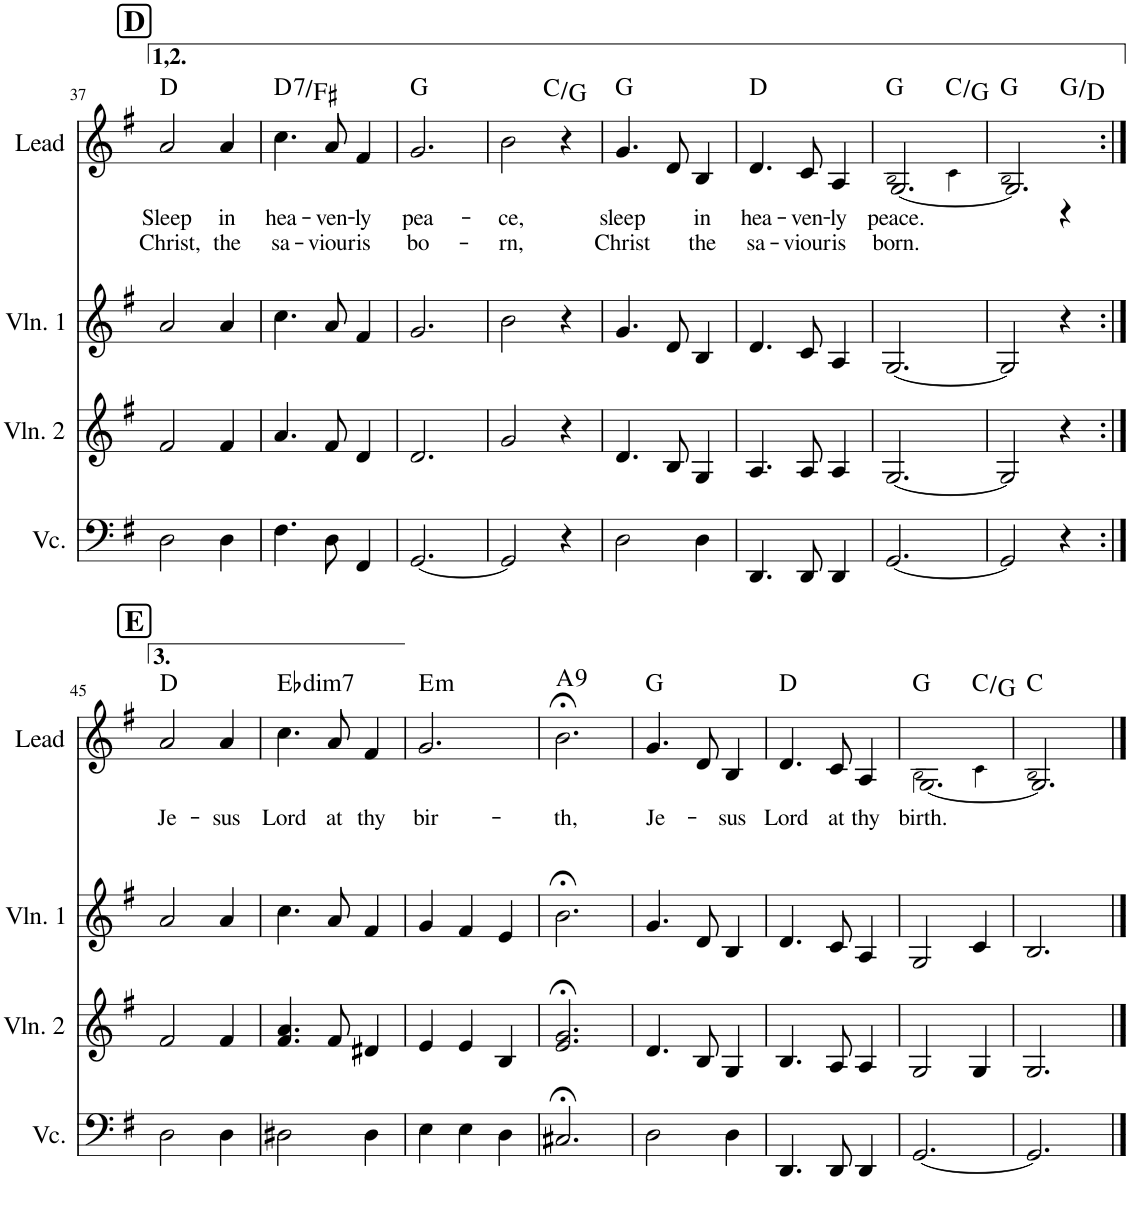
**kern	**kern	**kern	**kern	**text	**text	**harte
*part4	*part3	*part2	*part1	*part1	*part1	*part1
*staff4	*staff3	*staff2	*staff1	*staff1	*staff1	*
*I"Violoncello	*I"Violin 2	*I"Violin 1	*I"Lead	*	*	*
*I'Vc.	*I'Vln. 2	*I'Vln. 1	*I'Lead	*	*	*
!!LO:PB:g=z
*clefF4	*clefG2	*clefG2	*clefG2	*	*	*
*k[f#]	*k[f#]	*k[f#]	*k[f#]	*	*	*
*M3/4	*M3/4	*M3/4	*M3/4	*	*	*
!!LO:REH:place=s1:a:B:cj:fs=14:t=D
=37	=37	=37	=37	=37	=37	=37
!	!	!	!	!LO:LY:b	!LO:LY:b	!
2D\	2f#/	2a/	2a/	Sleep	Christ,	D:maj
!	!	!	!	!LO:LY:b	!LO:LY:b	!
4D\	4f#/	4a/	4a/	in	the	.
=38	=38	=38	=38	=38	=38	=38
!	!	!	!	!LO:LY:b	!LO:LY:b	!LO:H:kt=7
4.F#\	4.a/	4.cc\	4.cc\	hea-	sa-	D:7/3
!	!	!	!	!LO:LY:b	!LO:LY:b	!
8D\	8f#/	8a/	8a/	-ven-	-viour	.
!	!	!	!	!LO:LY:b	!LO:LY:b	!
4FF#/	4d/	4f#/	4f#/	-ly	is	.
=39	=39	=39	=39	=39	=39	=39
!	!	!	!	!LO:LY:b	!LO:LY:b	!
[2.GG/	2.d/	2.g/	2.g/	pea-	bo-	G:maj
=40	=40	=40	=40	=40	=40	=40
!	!	!	!	!LO:LY:b	!LO:LY:b	!
2GG/]	2g/	2b\	2b\	-ce,	-rn,	.
4r	4r	4r	4r	.	.	C:maj/5
=41	=41	=41	=41	=41	=41	=41
!	!	!	!	!LO:LY:b	!LO:LY:b	!
2D\	4.d/	4.g/	4.g/	sleep	Christ	G:maj
.	8B/	8d/	8d/	.	.	.
!	!	!	!	!LO:LY:b	!LO:LY:b	!
4D\	4G/	4B/	4B/	in	the	.
=42	=42	=42	=42	=42	=42	=42
!	!	!	!	!LO:LY:b	!LO:LY:b	!
4.DD/	4.A/	4.d/	4.d/	hea-	sa-	D:maj
!	!	!	!	!LO:LY:b	!LO:LY:b	!
8DD/	8A/	8c/	8c/	-ven-	-viour	.
!	!	!	!	!LO:LY:b	!LO:LY:b	!
4DD/	4A/	4A/	4A/	-ly	is	.
=43	=43	=43	=43	=43	=43	=43
!	!	!	!	!LO:LY:b	!LO:LY:b	!
*	*	*	*^	*	*	*
[2.GG/	[2.G/	[2.G/	[<2.G/	2B!	peace.	born.	G:maj
.	.	.	.	4c!\	.	.	C:maj/5
=44	=44	=44	=44	=44	=44	=44	=44
2GG/]	2G/]	2G/]	2.G/]	2B!	.	.	G:maj
4r	4r	4r	.	4r	.	.	G:maj/5
!!LO:LB:g=z
!!LO:REH:place=s1:a:B:cj:fs=14:t=E
=45:|!	=45:|!	=45:|!	=45:|!	=45:|!	=45:|!	=45:|!	=45:|!
!	!	!	!	!	!LO:LY:b	!	!
*	*	*	*v	*v	*	*	*
2D\	2f#/	2a/	2a/	Je-	.	D:maj
!	!	!	!	!LO:LY:b	!	!
4D\	4f#/	4a/	4a/	-sus	.	.
=46	=46	=46	=46	=46	=46	=46
!	!	!	!	!LO:LY:b	!	!LO:H:kt=dim7
2D#X\	4.f#/ 4.a/	4.cc\	4.cc\	Lord	.	Eb:dim7
!	!	!	!	!LO:LY:b	!	!
.	8f#/	8a/	8a/	at	.	.
!	!	!	!	!LO:LY:b	!	!
4D#\	4d#X/	4f#/	4f#/	thy	.	.
=47	=47	=47	=47	=47	=47	=47
!	!	!	!	!LO:LY:b	!	!LO:H:kt=m
4E\	4e/	4g/	2.g/	bir-	.	E:min
4E\	4e/	4f#/	.	.	.	.
4D\	4B/	4e/	.	.	.	.
=48	=48	=48	=48	=48	=48	=48
!	!	!	!	!LO:LY:b	!	!LO:H:kt=9
2.C#X;</	2.e/;< 2.g/;<	2.b;<\	2.b;<\	-th,	.	A:9
=49	=49	=49	=49	=49	=49	=49
!	!	!	!	!LO:LY:b	!	!
2D\	4.d/	4.g/	4.g/	Je-	.	G:maj
.	8B/	8d/	8d/	.	.	.
!	!	!	!	!LO:LY:b	!	!
4D\	4G/	4B/	4B/	-sus	.	.
=50	=50	=50	=50	=50	=50	=50
!	!	!	!	!LO:LY:b	!	!
4.DD/	4.B/	4.d/	4.d/	Lord	.	D:maj
!	!	!	!	!LO:LY:b	!	!
8DD/	8A/	8c/	8c/	at	.	.
!	!	!	!	!LO:LY:b	!	!
4DD/	4A/	4A/	4A/	thy	.	.
=51	=51	=51	=51	=51	=51	=51
!	!	!	!	!LO:LY:b	!	!
*	*	*	*^	*	*	*
[2.GG/	2G/	2G/	[<2.G	2B!\	birth.	.	G:maj
.	4G/	4c/	.	4c!\	.	.	C:maj/5
=52	=52	=52	=52	=52	=52	=52	=52
2.GG/]	2.G/	2.B/	2.G/]	2B!	.	.	C:maj
.	.	.	.	4ryy	.	.	.
*	*	*	*v	*v	*	*	*
==	==	==	==	==	==	==
*-	*-	*-	*-	*-	*-	*-
